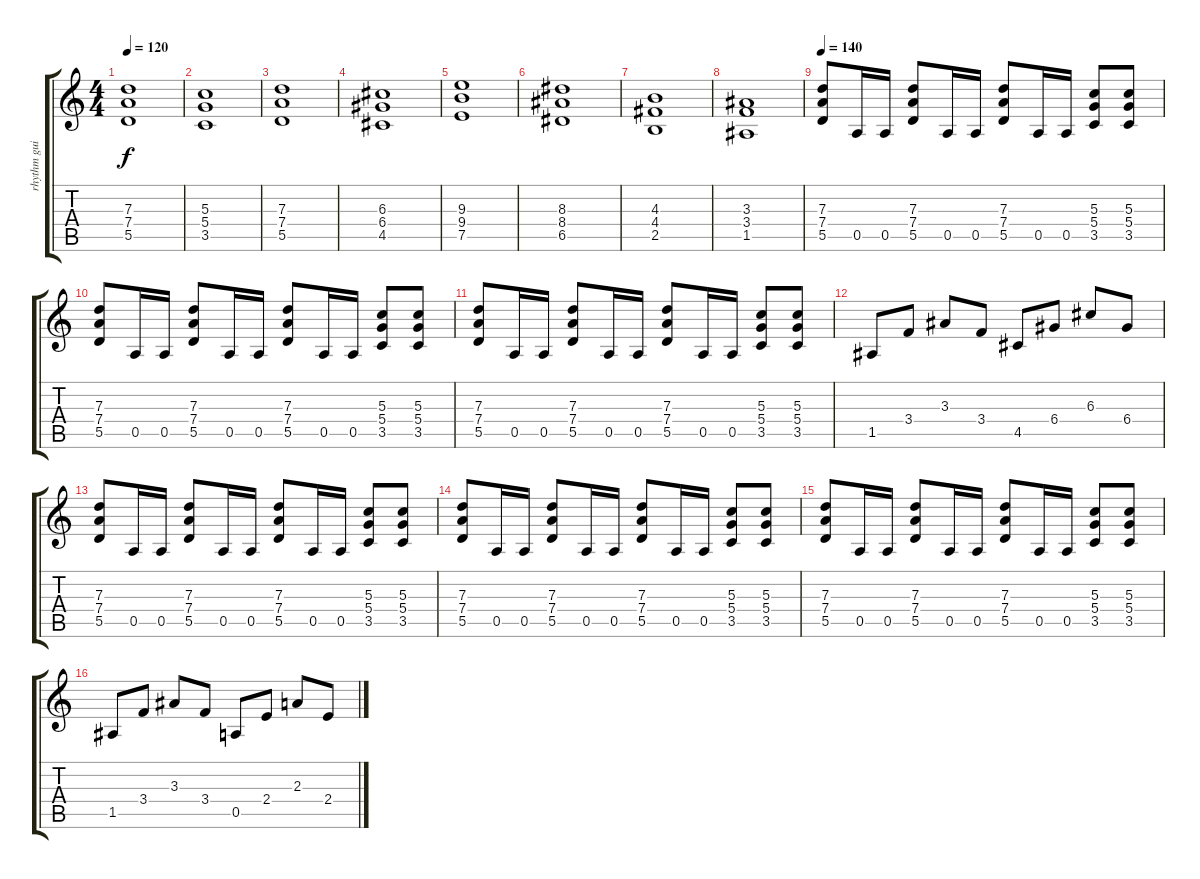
\track ("rhythm guitar - Moshe" "rhythm gui") {instrument distortionguitar}
\staff {score tabs}
\tuning (E4 B3 G3 D3 A2 E2) {hide}
\ts (4 4)
\tempo 120
\clef g2
\ks c
(7.3 7.4 5.5).1{dy f} |
(5.3 5.4 3.5).1 |
(7.3 7.4 5.5).1 |
(6.3 6.4 4.5).1 |
(9.3 9.4 7.5).1 |
(8.3 8.4 6.5).1 |
(4.3 4.4 2.5).1 |
(3.3 3.4 1.5).1{volume 14} |
\tempo 140
(7.3 7.4 5.5).8 0.5.16 0.5.16 (7.3 7.4 5.5).8 0.5.16 0.5.16 (7.3 7.4 5.5).8 0.5.16 0.5.16 (5.3 5.4 3.5).8 (5.3 5.4 3.5).8 |
(7.3 7.4 5.5).8 0.5.16 0.5.16 (7.3 7.4 5.5).8 0.5.16 0.5.16 (7.3 7.4 5.5).8 0.5.16 0.5.16 (5.3 5.4 3.5).8 (5.3 5.4 3.5).8 |
(7.3 7.4 5.5).8 0.5.16 0.5.16 (7.3 7.4 5.5).8 0.5.16 0.5.16 (7.3 7.4 5.5).8 0.5.16 0.5.16 (5.3 5.4 3.5).8 (5.3 5.4 3.5).8 |
1.5.8 3.4.8 3.3.8 3.4.8 4.5.8 6.4.8 6.3.8 6.4.8 |
(7.3 7.4 5.5).8 0.5.16 0.5.16 (7.3 7.4 5.5).8 0.5.16 0.5.16 (7.3 7.4 5.5).8 0.5.16 0.5.16 (5.3 5.4 3.5).8 (5.3 5.4 3.5).8 |
(7.3 7.4 5.5).8 0.5.16 0.5.16 (7.3 7.4 5.5).8 0.5.16 0.5.16 (7.3 7.4 5.5).8 0.5.16 0.5.16 (5.3 5.4 3.5).8 (5.3 5.4 3.5).8 |
(7.3 7.4 5.5).8 0.5.16 0.5.16 (7.3 7.4 5.5).8 0.5.16 0.5.16 (7.3 7.4 5.5).8 0.5.16 0.5.16 (5.3 5.4 3.5).8 (5.3 5.4 3.5).8 |
1.5.8 3.4.8 3.3.8 3.4.8 0.5.8 2.4.8 2.3.8 2.4.8
